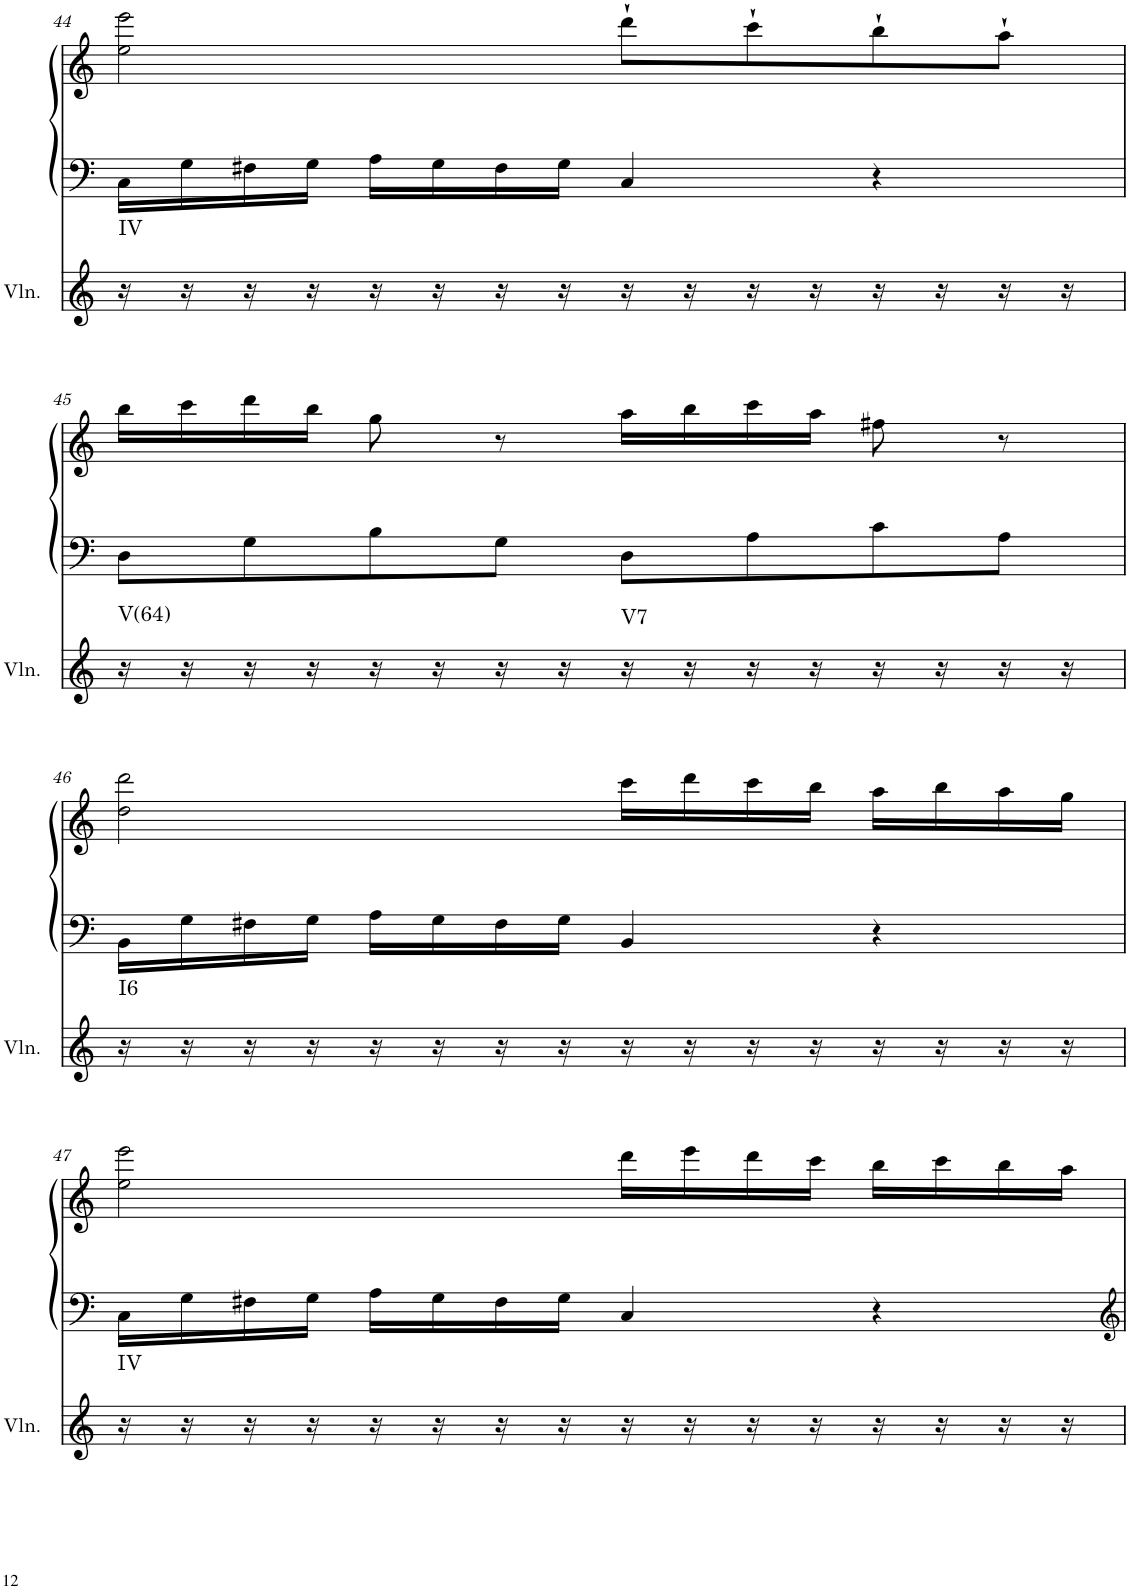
**kern	**harte	**kern	**kern
*part2	*part2	*part1	*part1
*staff3	*	*staff2	*staff1
*I"Violin	*	*I"Klavier linke Hand	*
*I'Vln.	*	*	*
!!LO:PB:g=z
*clefG2	*	*clefF4	*clefG2
*k[]	*	*k[]	*k[]
*M4/4	*	*M4/4	*M4/4
=44	=44	=44	=44
!	!LO:H:kt=IV	!	!
16r	N	16C\LL	2ee\ 2eee\
16r	.	16G\	.
16r	.	16F#X\	.
16r	.	16G\JJ	.
16r	.	16A\LL	.
16r	.	16G\	.
16r	.	16F#\	.
16r	.	16G\JJ	.
16r	.	4C/	8ddd`\L
16r	.	.	.
16r	.	.	8ccc`\
16r	.	.	.
16r	.	4r	8bb`\
16r	.	.	.
16r	.	.	8aa`\J
16r	.	.	.
!!LO:LB:g=z
=45	=45	=45	=45
!	!LO:H:kt=V(64)	!	!
16r	N	8D\L	16bb\LL
16r	.	.	16ccc\
16r	.	8G\	16ddd\
16r	.	.	16bb\JJ
16r	.	8B\	8gg\
16r	.	.	.
16r	.	8G\J	8r
16r	.	.	.
!	!LO:H:kt=V7	!	!
16r	N	8D\L	16aa\LL
16r	.	.	16bb\
16r	.	8A\	16ccc\
16r	.	.	16aa\JJ
16r	.	8c\	8ff#X\
16r	.	.	.
16r	.	8A\J	8r
16r	.	.	.
!!LO:LB:g=z
=46	=46	=46	=46
!	!LO:H:kt=I6	!	!
16r	N	16BB\LL	2dd\ 2ddd\
16r	.	16G\	.
16r	.	16F#X\	.
16r	.	16G\JJ	.
16r	.	16A\LL	.
16r	.	16G\	.
16r	.	16F#\	.
16r	.	16G\JJ	.
16r	.	4BB/	16ccc\LL
16r	.	.	16ddd\
16r	.	.	16ccc\
16r	.	.	16bb\JJ
16r	.	4r	16aa\LL
16r	.	.	16bb\
16r	.	.	16aa\
16r	.	.	16gg\JJ
!!LO:LB:g=z
=47	=47	=47	=47
!	!LO:H:kt=IV	!	!
16r	N	16C\LL	2ee\ 2eee\
16r	.	16G\	.
16r	.	16F#X\	.
16r	.	16G\JJ	.
16r	.	16A\LL	.
16r	.	16G\	.
16r	.	16F#\	.
16r	.	16G\JJ	.
16r	.	4C/	16ddd\LL
16r	.	.	16eee\
16r	.	.	16ddd\
16r	.	.	16ccc\JJ
16r	.	4r	16bb\LL
16r	.	.	16ccc\
16r	.	.	16bb\
16r	.	.	16aa\JJ
=	=	=	=
*-	*-	*-	*-
